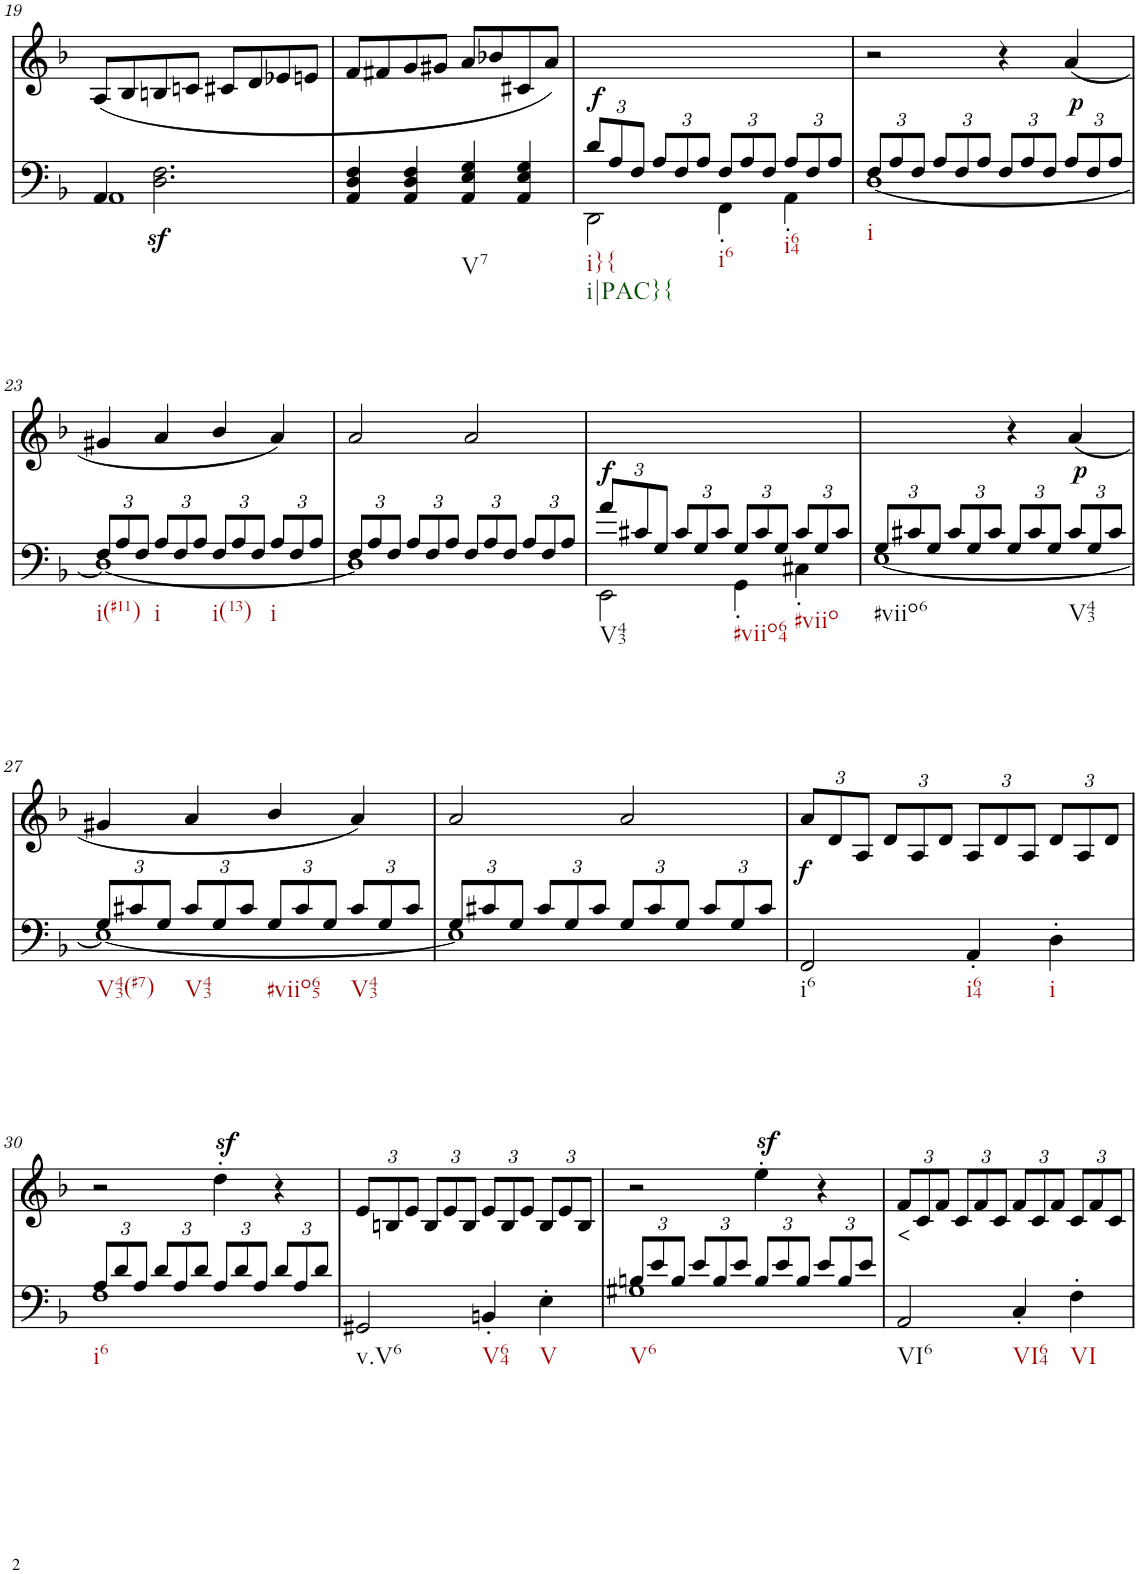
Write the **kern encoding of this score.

**kern	**dynam	**kern	**text	**dynam
*part2	*part2	*part1	*part1	*part1
*staff2	*staff2	*staff1	*staff1	*staff1
*I"piano	*	*I"piano	*	*
*I'Pno	*	*I'Pno	*	*
!!LO:PB:g=z
*clefF4	*	*clefG2	*	*
*k[b-]	*	*k[b-]	*	*
*d:	*	*d:	*	*
*M4/4	*	*M4/4	*	*
=19	=19	=19	=19	=19
*^	*	*	*	*
4AA/	1AA	.	(<8A/L	.	.
.	.	.	8B-/	.	.
!	!	!LO:DY:b	!	!	!
2.D\ 2.F\	.	sf	8Bn/	.	.
.	.	.	8cn/J	.	.
.	.	.	8c#X/L	.	.
.	.	.	8d/	.	.
.	.	.	8e-X/	.	.
.	.	.	8en/J	.	.
*v	*v	*	*	*	*
=20	=20	=20	=20	=20
4AA/ 4D/ 4F/	.	8f/L	.	.
.	.	8f#X/	.	.
4AA/ 4D/ 4F/	.	8g/	.	.
.	.	8g#X/J	.	.
!LO:TX:b:t=V7	!	!	!	!
4AA/ 4E/ 4G/	.	8a/L	.	.
.	.	8b-X/	.	.
4AA/ 4E/ 4G/	.	8c#X/	.	.
.	.	8a/J)	.	.
=21	=21	=21	=21	=21
*Xbrackettup	*	*	*	*
*^	*	*	*	*
!LO:TX:b:t=i}{	!	!	!	!	!
!LO:TX:b:t=i|PAC}{	!	!	!	!	!
!	!	!	!	!	!LO:DY:b
12d/L	2DD\	.	1ryy	.	f
12A/	.	.	.	.	.
12F/J	.	.	.	.	.
12A/L	.	.	.	.	.
12F/	.	.	.	.	.
12A/J	.	.	.	.	.
!LO:TX:b:t=i6	!	!	!	!	!
12F/L	4FF'\	.	.	.	.
12A/	.	.	.	.	.
12F/J	.	.	.	.	.
!LO:TX:b:t=i64	!	!	!	!	!
12A/L	4AA'\	.	.	.	.
12F/	.	.	.	.	.
12A/J	.	.	.	.	.
=22	=22	=22	=22	=22	=22
!LO:TX:b:t=i	!	!	!	!	!
12F/L	[1D	.	2r	.	.
12A/	.	.	.	.	.
12F/J	.	.	.	.	.
12A/L	.	.	.	.	.
12F/	.	.	.	.	.
12A/J	.	.	.	.	.
12F/L	.	.	4r	.	.
12A/	.	.	.	.	.
12F/J	.	.	.	.	.
!	!	!	!	!LO:LY:b	!LO:DY:b
12A/L	.	.	(4a/	p	p
12F/	.	.	.	.	.
12A/J	.	.	.	.	.
!!LO:LB:g=z
=23	=23	=23	=23	=23	=23
!LO:TX:b:t=i(#11)	!	!	!	!	!
12F/L	1D_	.	4g#X/	.	.
12A/	.	.	.	.	.
12F/J	.	.	.	.	.
!LO:TX:b:t=i	!	!	!	!	!
12A/L	.	.	4a/	.	.
12F/	.	.	.	.	.
12A/J	.	.	.	.	.
!LO:TX:b:t=i(13)	!	!	!	!	!
12F/L	.	.	4b-/	.	.
12A/	.	.	.	.	.
12F/J	.	.	.	.	.
!LO:TX:b:t=i	!	!	!	!	!
12A/L	.	.	4a/)	.	.
12F/	.	.	.	.	.
12A/J	.	.	.	.	.
=24	=24	=24	=24	=24	=24
12F/L	1D]	.	2a/	.	.
12A/	.	.	.	.	.
12F/J	.	.	.	.	.
12A/L	.	.	.	.	.
12F/	.	.	.	.	.
12A/J	.	.	.	.	.
12F/L	.	.	2a/	.	.
12A/	.	.	.	.	.
12F/J	.	.	.	.	.
12A/L	.	.	.	.	.
12F/	.	.	.	.	.
12A/J	.	.	.	.	.
=25	=25	=25	=25	=25	=25
!LO:TX:b:t=V43	!	!	!	!	!
!	!	!	!	!	!LO:DY:b
12a/L	2EE\	.	1ryy	.	f
12c#X/	.	.	.	.	.
12G/J	.	.	.	.	.
12c#/L	.	.	.	.	.
12G/	.	.	.	.	.
12c#/J	.	.	.	.	.
!LO:TX:b:t=#viio64	!	!	!	!	!
12G/L	4GG'\	.	.	.	.
12c#/	.	.	.	.	.
12G/J	.	.	.	.	.
!LO:TX:b:t=#viio	!	!	!	!	!
12c#/L	4C#X'\	.	.	.	.
12G/	.	.	.	.	.
12c#/J	.	.	.	.	.
=26	=26	=26	=26	=26	=26
!LO:TX:b:t=#viio6	!	!	!	!	!
12G/L	[1E	.	2ryy	.	.
12c#X/	.	.	.	.	.
12G/J	.	.	.	.	.
12c#/L	.	.	.	.	.
12G/	.	.	.	.	.
12c#/J	.	.	.	.	.
12G/L	.	.	4r	.	.
12c#/	.	.	.	.	.
12G/J	.	.	.	.	.
!LO:TX:b:t=V43	!	!	!	!	!
!	!	!	!	!LO:LY:b	!LO:DY:b
12c#/L	.	.	(4a/	p	p
12G/	.	.	.	.	.
12c#/J	.	.	.	.	.
!!LO:LB:g=z
=27	=27	=27	=27	=27	=27
!LO:TX:b:t=V43(#7)	!	!	!	!	!
12G/L	1E_	.	4g#X/	.	.
12c#X/	.	.	.	.	.
12G/J	.	.	.	.	.
!LO:TX:b:t=V43	!	!	!	!	!
12c#/L	.	.	4a/	.	.
12G/	.	.	.	.	.
12c#/J	.	.	.	.	.
!LO:TX:b:t=#viio65	!	!	!	!	!
12G/L	.	.	4b-/	.	.
12c#/	.	.	.	.	.
12G/J	.	.	.	.	.
!LO:TX:b:t=V43	!	!	!	!	!
12c#/L	.	.	4a/)	.	.
12G/	.	.	.	.	.
12c#/J	.	.	.	.	.
=28	=28	=28	=28	=28	=28
12G/L	1E]	.	2a/	.	.
12c#X/	.	.	.	.	.
12G/J	.	.	.	.	.
12c#/L	.	.	.	.	.
12G/	.	.	.	.	.
12c#/J	.	.	.	.	.
12G/L	.	.	2a/	.	.
12c#/	.	.	.	.	.
12G/J	.	.	.	.	.
12c#/L	.	.	.	.	.
12G/	.	.	.	.	.
12c#/J	.	.	.	.	.
*v	*v	*	*	*	*
=29	=29	=29	=29	=29
*	*	*Xbrackettup	*	*
!LO:TX:b:t=i6	!	!	!	!
!	!	!	!LO:LY:b	!LO:DY:b
2FF/	.	12a/L	f	f
.	.	12d/	.	.
.	.	12A/J	.	.
.	.	12d/L	.	.
.	.	12A/	.	.
.	.	12d/J	.	.
!LO:TX:b:t=i64	!	!	!	!
4AA'/	.	12A/L	.	.
.	.	12d/	.	.
.	.	12A/J	.	.
!LO:TX:b:t=i	!	!	!	!
4D'\	.	12d/L	.	.
.	.	12A/	.	.
.	.	12d/J	.	.
!!LO:LB:g=z
=30	=30	=30	=30	=30
*^	*	*	*	*
!LO:TX:b:t=i6	!	!	!	!	!
12A/L	1F	.	2r	.	.
12d/	.	.	.	.	.
12A/J	.	.	.	.	.
12d/L	.	.	.	.	.
12A/	.	.	.	.	.
12d/J	.	.	.	.	.
12A/L	.	.	4ddz>'\	.	.
12d/	.	.	.	.	.
12A/J	.	.	.	.	.
12d/L	.	.	4r	.	.
12A/	.	.	.	.	.
12d/J	.	.	.	.	.
*v	*v	*	*	*	*
=31	=31	=31	=31	=31
!LO:TX:b:t=v.V6	!	!	!	!
2GG#X/	.	12e/L	.	.
.	.	12Bn/	.	.
.	.	12e/J	.	.
.	.	12B/L	.	.
.	.	12e/	.	.
.	.	12B/J	.	.
!LO:TX:b:t=V64	!	!	!	!
4BBn'/	.	12e/L	.	.
.	.	12B/	.	.
.	.	12e/J	.	.
!LO:TX:b:t=V	!	!	!	!
4E'\	.	12B/L	.	.
.	.	12e/	.	.
.	.	12B/J	.	.
=32	=32	=32	=32	=32
*^	*	*	*	*
!LO:TX:b:t=V6	!	!	!	!	!
12Bn/L	1G#X	.	2r	.	.
12e/	.	.	.	.	.
12B/J	.	.	.	.	.
12e/L	.	.	.	.	.
12B/	.	.	.	.	.
12e/J	.	.	.	.	.
12B/L	.	.	4eez>'\	.	.
12e/	.	.	.	.	.
12B/J	.	.	.	.	.
12e/L	.	.	4r	.	.
12B/	.	.	.	.	.
12e/J	.	.	.	.	.
*v	*v	*	*	*	*
=33	=33	=33	=33	=33
!LO:TX:b:t=VI6	!	!	!	!
!	!	!	!LO:LY:b	!
2AA/	.	12f/L	<	.
.	.	12c/	.	.
.	.	12f/J	.	.
.	.	12c/L	.	.
.	.	12f/	.	.
.	.	12c/J	.	.
!LO:TX:b:t=VI64	!	!	!	!
4C'/	.	12f/L	.	.
.	.	12c/	.	.
.	.	12f/J	.	.
!LO:TX:b:t=VI	!	!	!	!
4F'\	.	12c/L	.	.
.	.	12f/	.	.
.	.	12c/J	.	.
=	=	=	=	=
*-	*-	*-	*-	*-
